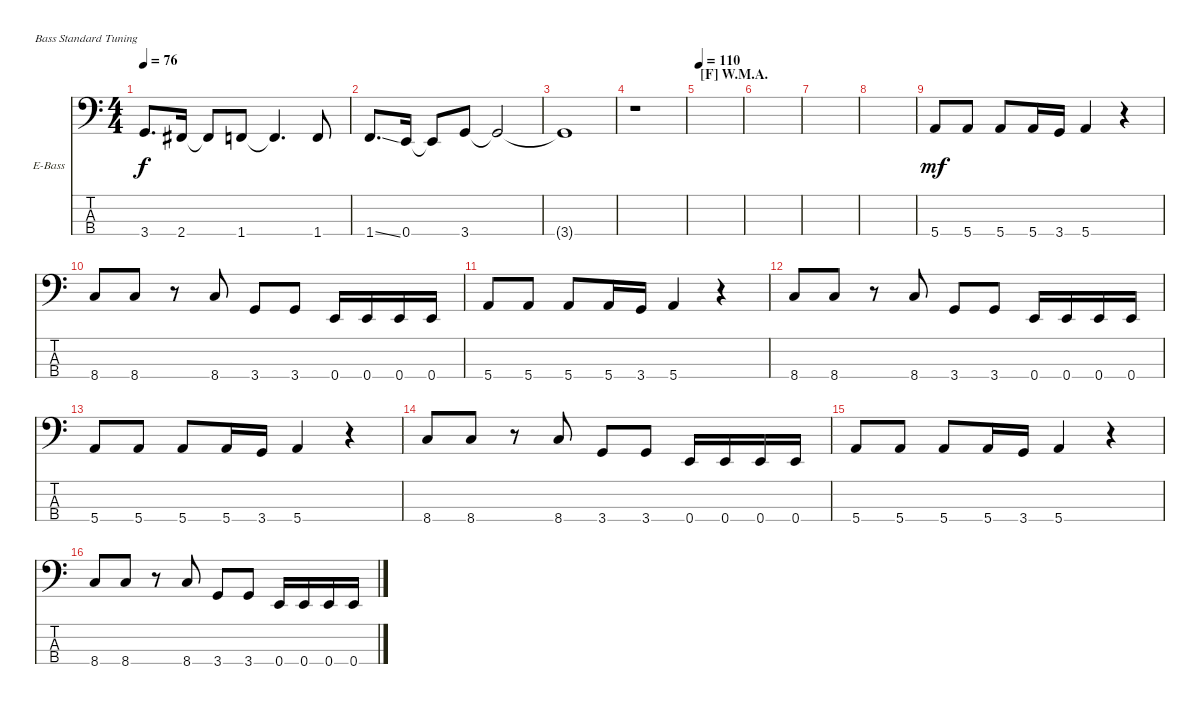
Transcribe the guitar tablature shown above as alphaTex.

\defaultSystemsLayout 4
\bracketExtendMode nobrackets
\firstSystemTrackNameOrientation horizontal
\otherSystemsTrackNameOrientation horizontal
\track ("Jeff Ament" "E-Bass") {instrument electricbassfinger}
\staff {score tabs}
\tuning (G2 D2 A1 E1)
\ts (4 4)
\tempo 76
\clef f4
\ks c
3.4.8{d dy f} 2.4.16 2.4{t}.8 1.4.8 1.4{t}.4{d} 1.4.8 |
1.4{ss}.8{d} 0.4.16 0.4{t}.8 3.4.8 3.4{t}.2 |
3.4{t}.1 |
r.1 |
\section ("F" "W.M.A.")
\tempo 110
|
|
|
|
5.4.8{dy mf} 5.4.8 5.4.8 5.4.16 3.4.16 5.4.4 r.4 |
8.4.8 8.4.8 r.8 8.4.8 3.4.8 3.4.8 0.4.16 0.4.16 0.4.16 0.4.16 |
5.4.8 5.4.8 5.4.8 5.4.16 3.4.16 5.4.4 r.4 |
8.4.8 8.4.8 r.8 8.4.8 3.4.8 3.4.8 0.4.16 0.4.16 0.4.16 0.4.16 |
5.4.8 5.4.8 5.4.8 5.4.16 3.4.16 5.4.4 r.4 |
8.4.8 8.4.8 r.8 8.4.8 3.4.8 3.4.8 0.4.16 0.4.16 0.4.16 0.4.16 |
5.4.8 5.4.8 5.4.8 5.4.16 3.4.16 5.4.4 r.4 |
8.4.8 8.4.8 r.8 8.4.8 3.4.8 3.4.8 0.4.16 0.4.16 0.4.16 0.4.16
